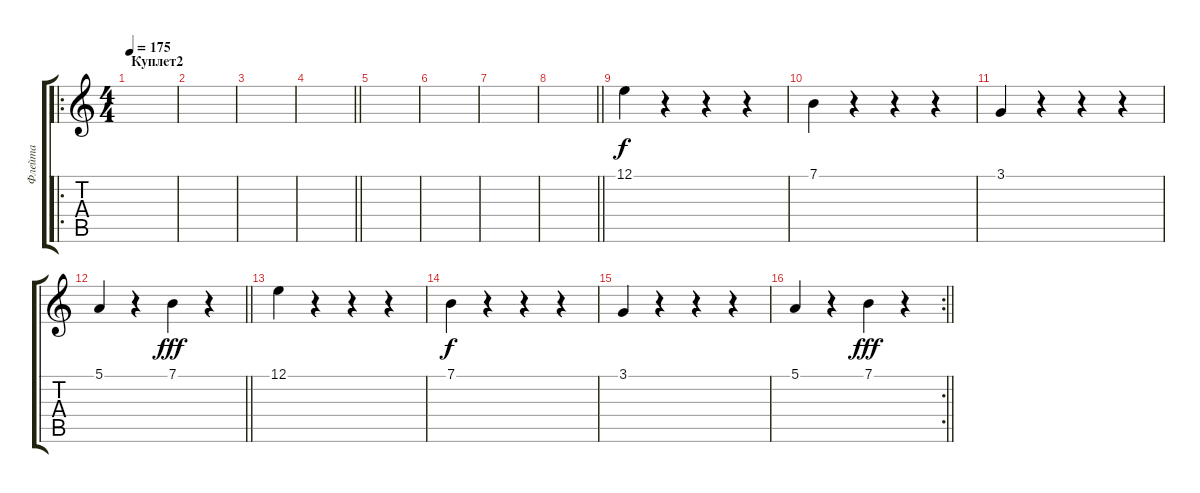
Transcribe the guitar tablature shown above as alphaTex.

\track ("Флейта" "Флейта") {instrument panflute}
\staff {score tabs}
\tuning (E4 B3 G3 D3 A2 E2) {hide}
\ro
\ts (4 4)
\section ("" "Куплет2")
\tempo 175
\clef g2
\ks c
|
|
|
\barLineRight lightlight
|
|
|
|
\barLineRight lightlight
|
12.1.4 r.4 r.4 r.4 |
7.1.4{dy f} r.4 r.4 r.4 |
3.1.4 r.4 r.4 r.4 |
\barLineRight lightlight
5.1.4 r.4 7.1.4{dy fff} r.4 |
12.1.4 r.4 r.4 r.4 |
7.1.4{dy f} r.4 r.4 r.4 |
3.1.4 r.4 r.4 r.4 |
\rc 2
\barLineRight lightlight
5.1.4 r.4 7.1.4{dy fff} r.4
